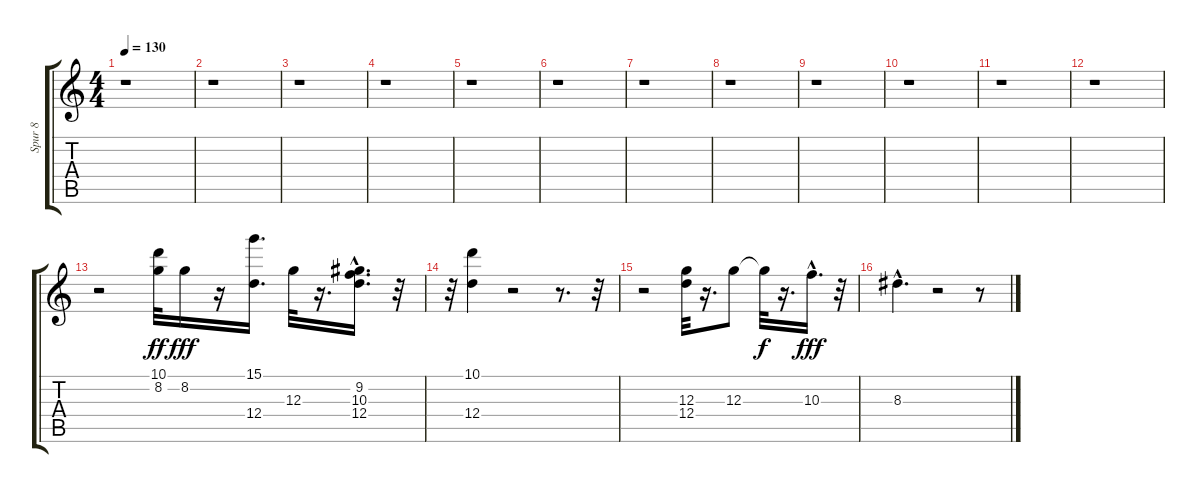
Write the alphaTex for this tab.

\track ("Spur 8" "Spur 8") {instrument banjo}
\staff {score tabs}
\tuning (E4 B3 G3 D3 A2 E2) {hide}
\displaytranspose 12
\ts (4 4)
\tempo 130
\clef g2
\ks c
r.1{dy ff instrument banjo} |
r.1 |
r.1 |
r.1 |
r.1 |
r.1 |
r.1 |
r.1 |
r.1 |
r.1 |
r.1 |
r.1 |
r.2 (10.1 8.2).32{balance 16 instrument banjo} 8.2.16{dy fff} r.16 (15.1 12.4).16{d} 12.3.32 r.16{d} (9.2{hac} 10.3{hac} 12.4).16{d} r.32 |
r.32 (10.1 12.4).4 r.2 r.8{d} r.32 |
r.2 (12.3 12.4).32 r.16{d} 12.3.8 12.3{t}.32{dy f} r.16{d} 10.3{hac}.16{d dy fff} r.32 |
8.3{hac}.4{d} r.2 r.8
